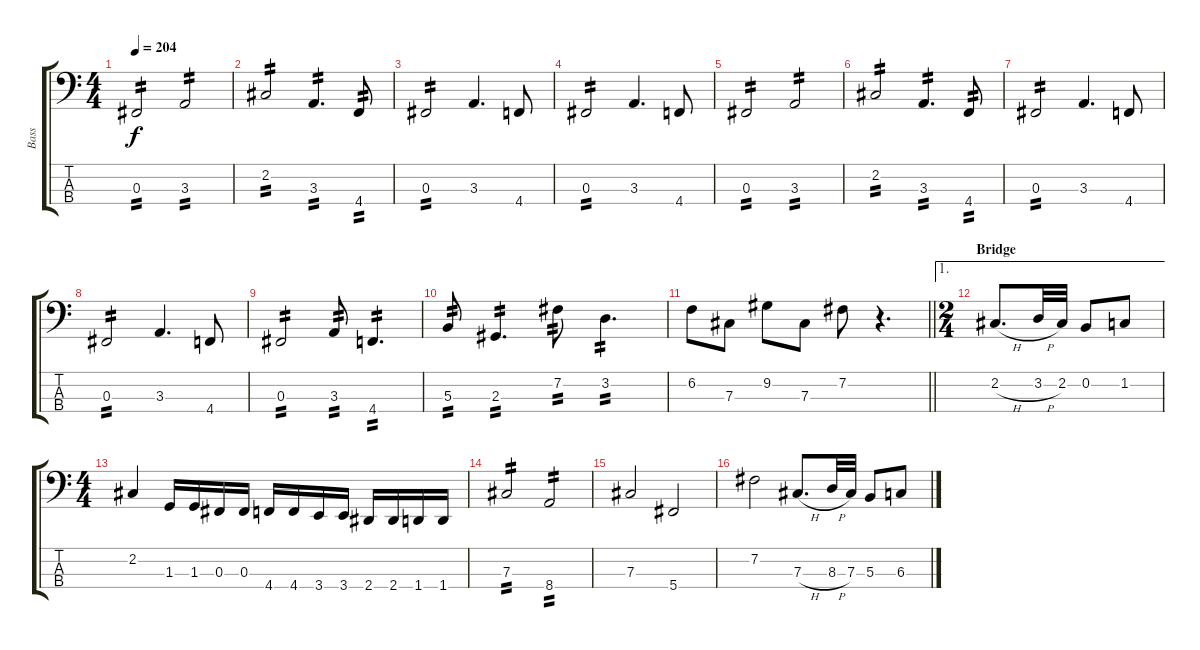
\track ("Bass" "Bass") {instrument electricbasspick}
\staff {score tabs}
\tuning (E2 B1 Gb1 Db1) {hide}
\ts (4 4)
\tempo 204
\clef f4
\ks c
0.3.2{tp 2 dy f} 3.3.2{tp 2} |
2.2.2{tp 2} 3.3.4{d tp 2} 4.4.8{tp 2} |
0.3.2{tp 2} 3.3.4{d} 4.4.8 |
0.3.2{tp 2} 3.3.4{d} 4.4.8 |
0.3.2{tp 2} 3.3.2{tp 2} |
2.2.2{tp 2} 3.3.4{d tp 2} 4.4.8{tp 2} |
0.3.2{tp 2} 3.3.4{d} 4.4.8 |
0.3.2{tp 2} 3.3.4{d} 4.4.8 |
0.3.2{tp 2} 3.3.8{tp 2} 4.4.4{d tp 2} |
5.3.8{tp 2} 2.3.4{d tp 2} 7.2.8{tp 2} 3.2.4{d tp 2} |
\barLineRight lightlight
6.2.8 7.3.8 9.2.8 7.3.8 7.2.8 r.4{d} |
\ae 1
\ts (2 4)
\section ("" "Bridge")
2.2{h}.8{d} 3.2{h}.32 2.2.32 0.2.8 1.2.8 |
\ts (4 4)
2.2.4 1.3.16 1.3.16 0.3.16 0.3.16 4.4.16 4.4.16 3.4.16 3.4.16 2.4.16 2.4.16 1.4.16 1.4.16 |
7.3.2{tp 2} 8.4.2{tp 2} |
7.3.2 5.4.2 |
7.2.2 7.3{h}.8{d} 8.3{h}.32 7.3.32 5.3.8 6.3.8
